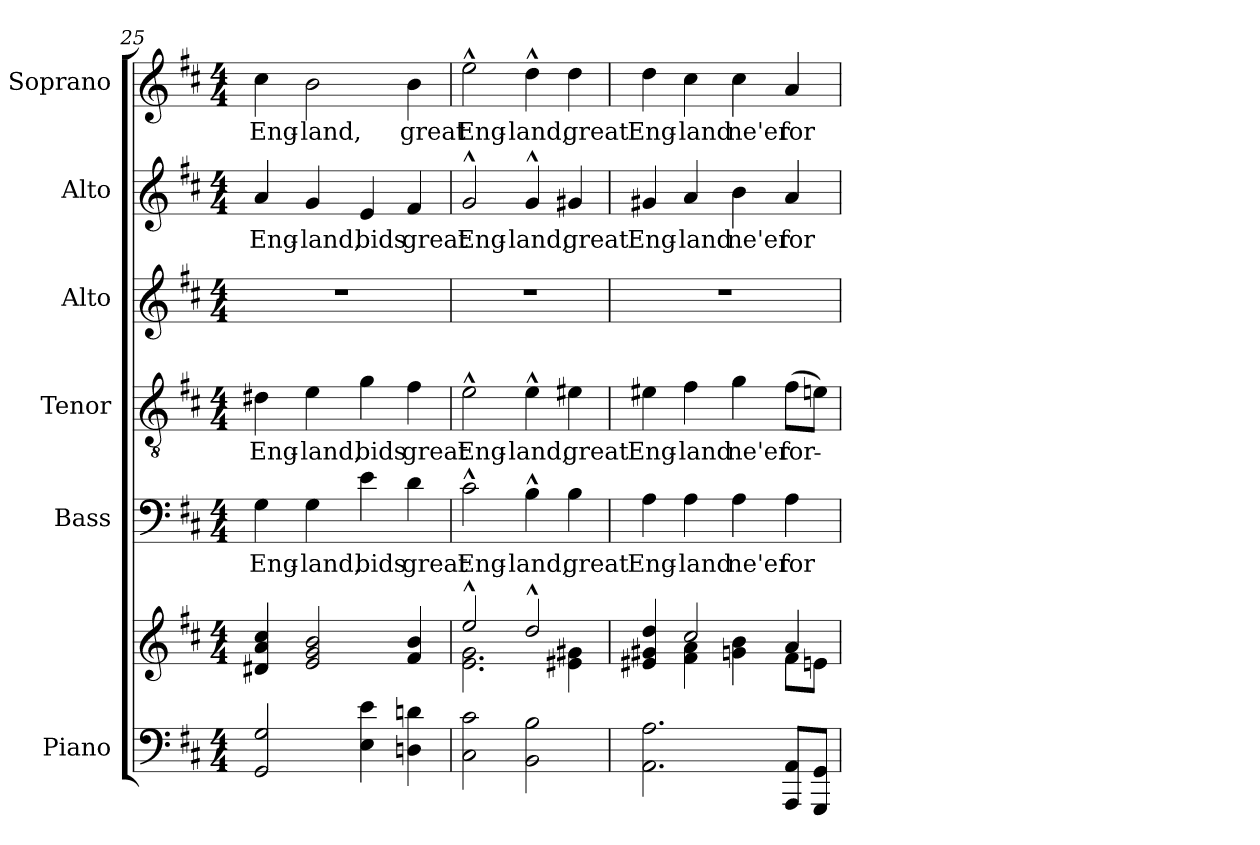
**kern	**kern	**kern	**text	**kern	**text	**kern	**kern	**text	**kern	**text
*part6	*part6	*part5	*part5	*part4	*part4	*part3	*part2	*part2	*part1	*part1
*staff7	*staff6	*staff5	*staff5	*staff4	*staff4	*staff3	*staff2	*staff2	*staff1	*staff1
*I"Piano	*	*I"Bass	*	*I"Tenor	*	*I"Alto	*I"Alto	*	*I"Soprano	*
*I'Pno.	*	*I'B.	*	*I'T.	*	*I'A.	*I'A.	*	*I'S.	*
*clefF4	*clefG2	*clefF4	*	*clefGv2	*	*clefG2	*clefG2	*	*clefG2	*
*	*	*	*	*ITrd7c12	*	*	*	*	*	*
*k[f#c#]	*k[f#c#]	*k[f#c#]	*	*k[f#c#]	*	*k[f#c#]	*k[f#c#]	*	*k[f#c#]	*
*D:	*D:	*D:	*	*D:	*	*D:	*D:	*	*D:	*
*M4/4	*M4/4	*M4/4	*	*M4/4	*	*M4/4	*M4/4	*	*M4/4	*
=25	=25	=25	=25	=25	=25	=25	=25	=25	=25	=25
!	!	!	!LO:LY:b:color=#000000	!	!	!	!	!	!	!
!	!	!	!	!	!LO:LY:b:color=#000000	!	!	!	!	!
!	!	!	!	!	!	!	!	!LO:LY:b:color=#000000	!	!
!	!	!	!	!	!	!	!	!	!	!LO:LY:b:color=#000000
2GGi/ 2Gi	4d#Xi/ 4ai 4cc#i	4Gi\	Eng-	4D#Xi\	Eng-	1r	4ai/	Eng-	4cc#i\	Eng-
!	!	!	!LO:LY:b:color=#000000	!	!	!	!	!	!	!
!	!	!	!	!	!LO:LY:b:color=#000000	!	!	!	!	!
!	!	!	!	!	!	!	!	!LO:LY:b:color=#000000	!	!
!	!	!	!	!	!	!	!	!	!	!LO:LY:b:color=#000000
.	2ei/ 2gi 2bi	4Gi\	-land,	4Ei\	-land,	.	4gi/	-land,	2bi\	-land,
!	!	!	!LO:LY:b:color=#000000	!	!	!	!	!	!	!
!	!	!	!	!	!LO:LY:b:color=#000000	!	!	!	!	!
!	!	!	!	!	!	!	!	!LO:LY:b:color=#000000	!	!
4Ei\ 4ei	.	4ei\	bids	4Gi\	bids	.	4ei/	bids	.	.
!	!	!	!LO:LY:b:color=#000000	!	!	!	!	!	!	!
!	!	!	!	!	!LO:LY:b:color=#000000	!	!	!	!	!
!	!	!	!	!	!	!	!	!LO:LY:b:color=#000000	!	!
!	!	!	!	!	!	!	!	!	!	!LO:LY:b:color=#000000
4Dni\ 4dni	4f#i/ 4bi	4di\	great	4F#i\	great	.	4f#i/	great	4bi\	great
=26	=26	=26	=26	=26	=26	=26	=26	=26	=26	=26
*	*^	*	*	*	*	*	*	*	*	*
!	!	!	!	!LO:LY:b:color=#000000	!	!	!	!	!	!	!
!	!	!	!	!	!	!LO:LY:b:color=#000000	!	!	!	!	!
!	!	!	!	!	!	!	!	!	!LO:LY:b:color=#000000	!	!
!	!	!	!	!	!	!	!	!	!	!	!LO:LY:b:color=#000000
2C#i\ 2c#i	2ee^^i/	2.ei\ 2.gi	2c#^^i\	Eng-	2E^^i\	Eng-	1r	2g^^i/	Eng-	2ee^^i\	Eng-
!	!	!	!	!LO:LY:b:color=#000000	!	!	!	!	!	!	!
!	!	!	!	!	!	!LO:LY:b:color=#000000	!	!	!	!	!
!	!	!	!	!	!	!	!	!	!LO:LY:b:color=#000000	!	!
!	!	!	!	!	!	!	!	!	!	!	!LO:LY:b:color=#000000
2BBi\ 2Bi	2dd^^i/	.	4B^^i\	-land,	4E^^i\	-land,	.	4g^^i/	-land,	4dd^^i\	-land,
!	!	!	!	!LO:LY:b:color=#000000	!	!	!	!	!	!	!
!	!	!	!	!	!	!LO:LY:b:color=#000000	!	!	!	!	!
!	!	!	!	!	!	!	!	!	!LO:LY:b:color=#000000	!	!
!	!	!	!	!	!	!	!	!	!	!	!LO:LY:b:color=#000000
.	.	4e#Xi\ 4g#Xi	4Bi\	great	4E#Xi\	great	.	4g#Xi/	great	4ddi\	great
!!LO:LB:g=z
=27	=27	=27	=27	=27	=27	=27	=27	=27	=27	=27	=27
!	!	!	!	!LO:LY:b:color=#000000	!	!	!	!	!	!	!
!	!	!	!	!	!	!LO:LY:b:color=#000000	!	!	!	!	!
!	!	!	!	!	!	!	!	!	!LO:LY:b:color=#000000	!	!
!	!	!	!	!	!	!	!	!	!	!	!LO:LY:b:color=#000000
2.AAi\ 2.Ai	4e#Xi/ 4g#Xi 4ddi	4ryy	4Ai\	Eng-	4E#Xi\	Eng-	1r	4g#Xi/	Eng-	4ddi\	Eng-
!	!	!	!	!LO:LY:b:color=#000000	!	!	!	!	!	!	!
!	!	!	!	!	!	!LO:LY:b:color=#000000	!	!	!	!	!
!	!	!	!	!	!	!	!	!	!LO:LY:b:color=#000000	!	!
!	!	!	!	!	!	!	!	!	!	!	!LO:LY:b:color=#000000
.	2cc#i/	4f#i\ 4ai	4Ai\	-land	4F#i\	-land	.	4ai/	-land	4cc#i\	-land
!	!	!	!	!LO:LY:b:color=#000000	!	!	!	!	!	!	!
!	!	!	!	!	!	!LO:LY:b:color=#000000	!	!	!	!	!
!	!	!	!	!	!	!	!	!	!LO:LY:b:color=#000000	!	!
!	!	!	!	!	!	!	!	!	!	!	!LO:LY:b:color=#000000
.	.	4gni\ 4bi	4Ai\	ne'er	4Gi\	ne'er	.	4bi\	ne'er	4cc#i\	ne'er
!	!	!	!	!LO:LY:b:color=#000000	!	!	!	!	!	!	!
!	!	!	!	!	!	!LO:LY:b:color=#000000	!	!	!	!	!
!	!	!	!	!	!	!	!	!	!LO:LY:b:color=#000000	!	!
!	!	!	!	!	!	!	!	!	!	!	!LO:LY:b:color=#000000
8AAAi/ 8AAiL	4ai/	8f#i\L	4Ai\	for-	(8F#i\L	for-	.	4ai/	for-	4ai/	for-
8GGGi/ 8GGiJ	.	8eni\J	.	.	8Eni\J)	.	.	.	.	.	.
*	*v	*v	*	*	*	*	*	*	*	*	*
=	=	=	=	=	=	=	=	=	=	=
*-	*-	*-	*-	*-	*-	*-	*-	*-	*-	*-
